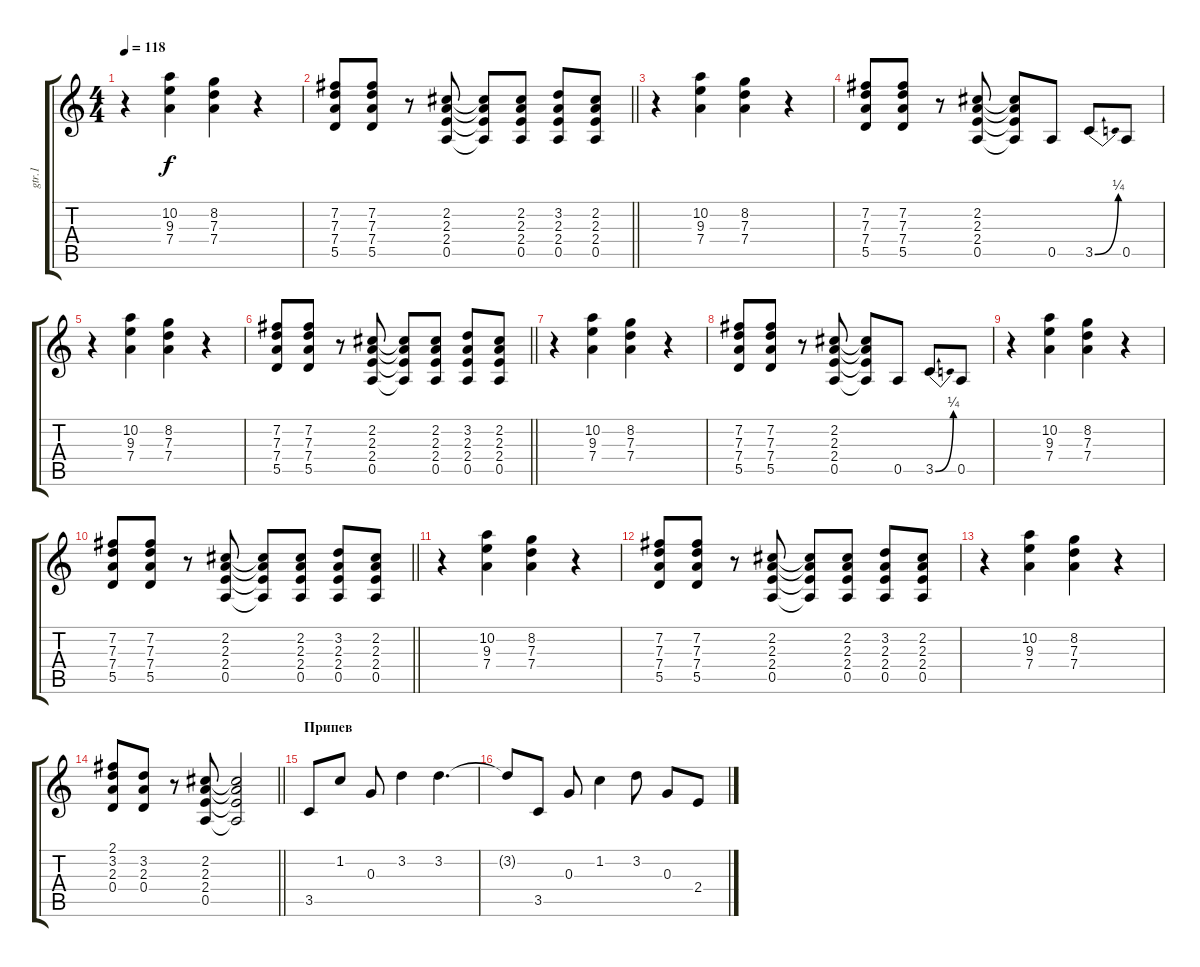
\track ("gtr.1" "gtr.1") {instrument distortionguitar}
\staff {score tabs}
\tuning (E4 B3 G3 D3 A2 E2) {hide}
\ts (4 4)
\tempo 118
\clef g2
\ks c
r.4{dy f} (10.2 9.3 7.4).4 (8.2 7.3 7.4).4 r.4 |
\barLineRight lightlight
(7.2 7.3 7.4 5.5).8 (7.2 7.3 7.4 5.5).8 r.8 (2.2 2.3 2.4 0.5).8 (2.2{t} 2.3{t} 2.4{t} 0.5{t}).8 (2.2 2.3 2.4 0.5).8 (3.2 2.3 2.4 0.5).8 (2.2 2.3 2.4 0.5).8 |
r.4 (10.2 9.3 7.4).4 (8.2 7.3 7.4).4 r.4 |
(7.2 7.3 7.4 5.5).8 (7.2 7.3 7.4 5.5).8 r.8 (2.2 2.3 2.4 0.5).8 (2.2{t} 2.3{t} 2.4{t} 0.5{t}).8 0.5.8 3.5{be (bend 0 0 60 1)}.8 0.5.8 |
r.4 (10.2 9.3 7.4).4 (8.2 7.3 7.4).4 r.4 |
\barLineRight lightlight
(7.2 7.3 7.4 5.5).8 (7.2 7.3 7.4 5.5).8 r.8 (2.2 2.3 2.4 0.5).8 (2.2{t} 2.3{t} 2.4{t} 0.5{t}).8 (2.2 2.3 2.4 0.5).8 (3.2 2.3 2.4 0.5).8 (2.2 2.3 2.4 0.5).8 |
r.4 (10.2 9.3 7.4).4 (8.2 7.3 7.4).4 r.4 |
(7.2 7.3 7.4 5.5).8 (7.2 7.3 7.4 5.5).8 r.8 (2.2 2.3 2.4 0.5).8 (2.2{t} 2.3{t} 2.4{t} 0.5{t}).8 0.5.8 3.5{be (bend 0 0 60 1)}.8 0.5.8 |
r.4 (10.2 9.3 7.4).4 (8.2 7.3 7.4).4 r.4 |
\barLineRight lightlight
(7.2 7.3 7.4 5.5).8 (7.2 7.3 7.4 5.5).8 r.8 (2.2 2.3 2.4 0.5).8 (2.2{t} 2.3{t} 2.4{t} 0.5{t}).8 (2.2 2.3 2.4 0.5).8 (3.2 2.3 2.4 0.5).8 (2.2 2.3 2.4 0.5).8 |
r.4 (10.2 9.3 7.4).4 (8.2 7.3 7.4).4 r.4 |
(7.2 7.3 7.4 5.5).8 (7.2 7.3 7.4 5.5).8 r.8 (2.2 2.3 2.4 0.5).8 (2.2{t} 2.3{t} 2.4{t} 0.5{t}).8 (2.2 2.3 2.4 0.5).8 (3.2 2.3 2.4 0.5).8 (2.2 2.3 2.4 0.5).8 |
r.4 (10.2 9.3 7.4).4 (8.2 7.3 7.4).4 r.4 |
\barLineRight lightlight
(2.1 3.2 2.3 0.4).8 (3.2 2.3 0.4).8 r.8 (2.2 2.3 2.4 0.5).8 (2.2{t} 2.3{t} 2.4{t} 0.5{t}).2 |
\section ("" "Припев")
3.5.8 1.2.8 0.3.8 3.2.4 3.2.4{d} |
3.2{t}.8 3.5.8 0.3.8 1.2.4 3.2.8 0.3.8 2.4.8
